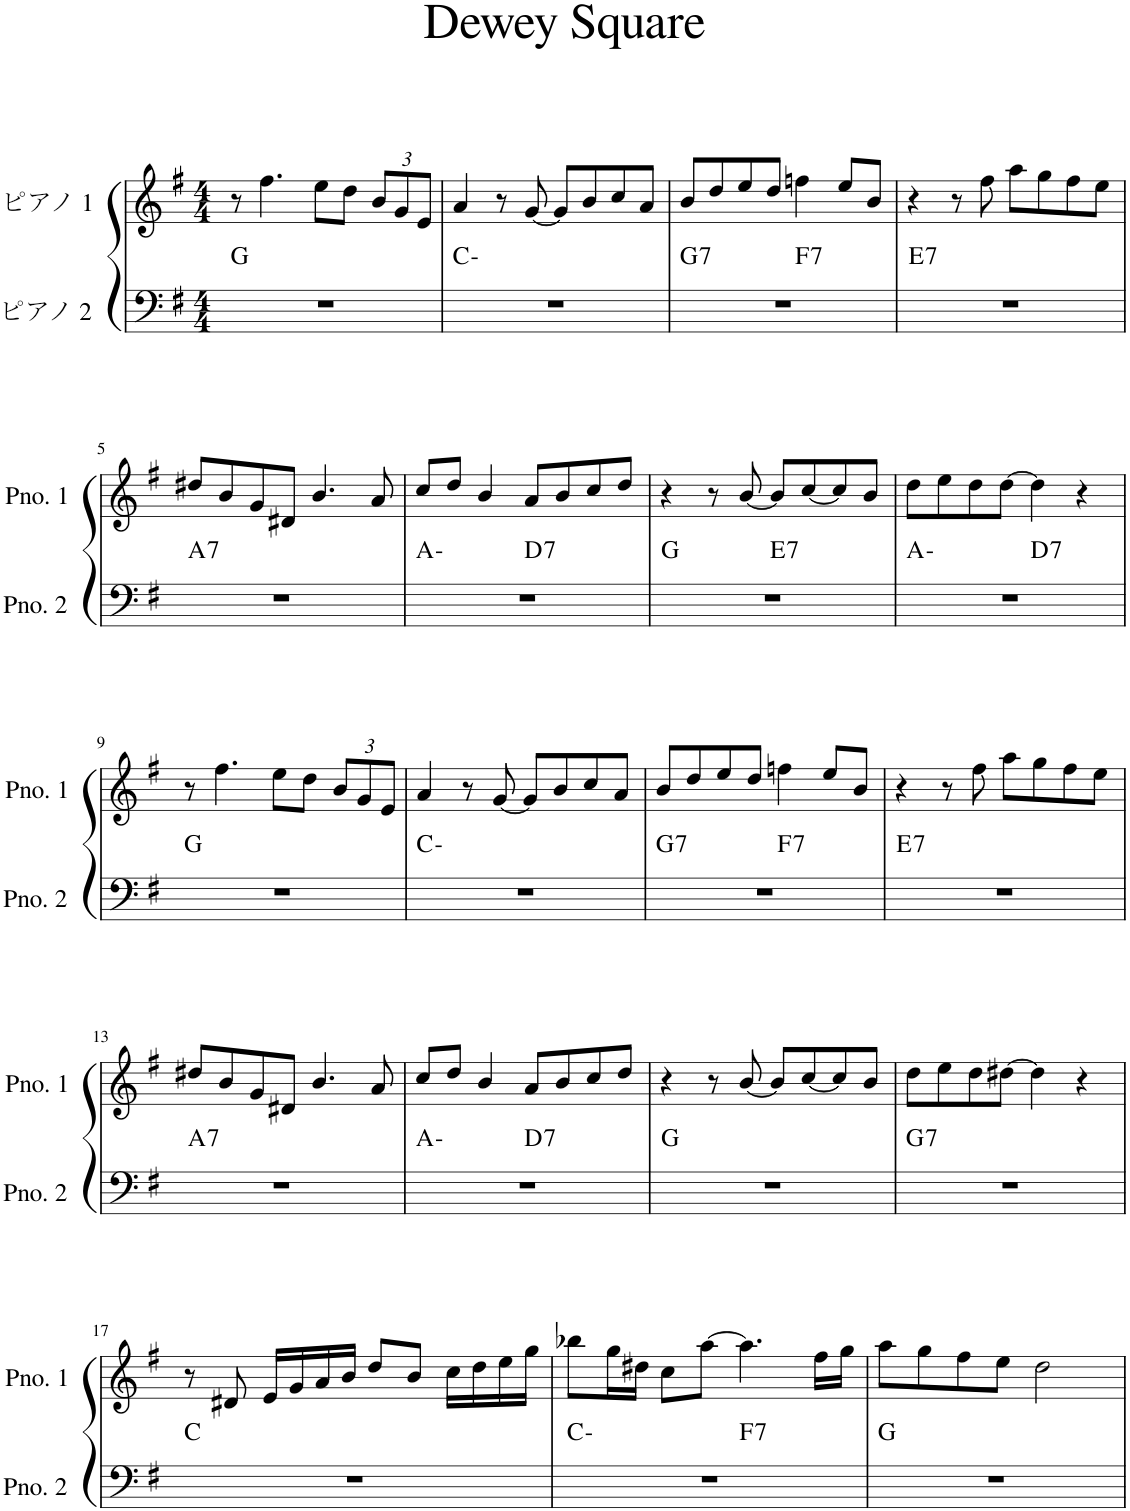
**kern	**harte	**kern
*part2	*part2	*part1
*staff2	*	*staff1
*I"ピアノ 2	*	*I"ピアノ 1
*clefF4	*	*clefG2
*k[f#]	*	*k[f#]
*M4/4	*	*M4/4
=1	=1	=1
1r	G:maj	8r
.	.	4.ff#\
.	.	8ee\L
.	.	8dd\J
*	*	*Xbrackettup
.	.	12b/L
.	.	12g/
.	.	12e/J
=2	=2	=2
1r	C:min	4a/
.	.	8r
.	.	[8g/
.	.	8g/L]
.	.	8b/
.	.	8cc/
.	.	8a/J
=3	=3	=3
!	!LO:H:kt=7	!
*^	*	*
1r	2ryy	G:7	8b/L
.	.	.	8dd/
.	.	.	8ee/
.	.	.	8dd/J
!	!	!LO:H:kt=7	!
.	2ryy	F:7	4ffn\
.	.	.	8ee/L
.	.	.	8b/J
=4	=4	=4	=4
!	!	!LO:H:kt=7	!
*v	*v	*	*
1r	E:7	4r
.	.	8r
.	.	8ff#\
.	.	8aa\L
.	.	8gg\
.	.	8ff#\
.	.	8ee\J
!!LO:LB:g=z
=5	=5	=5
!	!LO:H:kt=7	!
1r	A:7	8dd#X/L
.	.	8b/
.	.	8g/
.	.	8d#X/J
.	.	4.b/
.	.	8a/
=6	=6	=6
*^	*	*
1r	2ryy	A:min	8cc/L
.	.	.	8dd/J
.	.	.	4b/
!	!	!LO:H:kt=7	!
.	2ryy	D:7	8a/L
.	.	.	8b/
.	.	.	8cc/
.	.	.	8dd/J
=7	=7	=7	=7
1r	2ryy	G:maj	4r
.	.	.	8r
.	.	.	[8b/
!	!	!LO:H:kt=7	!
.	2ryy	E:7	8b/L]
.	.	.	[8cc/
.	.	.	8cc/]
.	.	.	8b/J
=8	=8	=8	=8
1r	2ryy	A:min	8dd\L
.	.	.	8ee\
.	.	.	8dd\
.	.	.	[8dd\J
!	!	!LO:H:kt=7	!
.	2ryy	D:7	4dd\]
.	.	.	4r
*v	*v	*	*
!!LO:LB:g=z
=9	=9	=9
1r	G:maj	8r
.	.	4.ff#\
.	.	8ee\L
.	.	8dd\J
.	.	12b/L
.	.	12g/
.	.	12e/J
=10	=10	=10
1r	C:min	4a/
.	.	8r
.	.	[8g/
.	.	8g/L]
.	.	8b/
.	.	8cc/
.	.	8a/J
=11	=11	=11
!	!LO:H:kt=7	!
*^	*	*
1r	2ryy	G:7	8b/L
.	.	.	8dd/
.	.	.	8ee/
.	.	.	8dd/J
!	!	!LO:H:kt=7	!
.	2ryy	F:7	4ffn\
.	.	.	8ee/L
.	.	.	8b/J
=12	=12	=12	=12
!	!	!LO:H:kt=7	!
*v	*v	*	*
1r	E:7	4r
.	.	8r
.	.	8ff#\
.	.	8aa\L
.	.	8gg\
.	.	8ff#\
.	.	8ee\J
!!LO:LB:g=z
=13	=13	=13
!	!LO:H:kt=7	!
1r	A:7	8dd#X/L
.	.	8b/
.	.	8g/
.	.	8d#X/J
.	.	4.b/
.	.	8a/
=14	=14	=14
*^	*	*
1r	2ryy	A:min	8cc/L
.	.	.	8dd/J
.	.	.	4b/
!	!	!LO:H:kt=7	!
.	2ryy	D:7	8a/L
.	.	.	8b/
.	.	.	8cc/
.	.	.	8dd/J
*v	*v	*	*
=15	=15	=15
1r	G:maj	4r
.	.	8r
.	.	[8b/
.	.	8b/L]
.	.	[8cc/
.	.	8cc/]
.	.	8b/J
=16	=16	=16
!	!LO:H:kt=7	!
1r	G:7	8dd\L
.	.	8ee\
.	.	8dd\
.	.	[8dd#X\J
.	.	4dd#\]
.	.	4r
!!LO:LB:g=z
=17	=17	=17
1r	C:maj	8r
.	.	8d#X/
.	.	16e/LL
.	.	16g/
.	.	16a/
.	.	16b/JJ
.	.	8dd/L
.	.	8b/J
.	.	16cc\LL
.	.	16dd\
.	.	16ee\
.	.	16gg\JJ
=18	=18	=18
*^	*	*
1r	2ryy	C:min	8bb-X\L
.	.	.	16gg\L
.	.	.	16dd#X\JJ
.	.	.	8cc\L
.	.	.	[8aa\J
!	!	!LO:H:kt=7	!
.	2ryy	F:7	4.aa\]
.	.	.	16ff#\LL
.	.	.	16gg\JJ
*v	*v	*	*
=19	=19	=19
1r	G:maj	8aa\L
.	.	8gg\
.	.	8ff#\
.	.	8ee\J
.	.	2dd\
=	=	=
*-	*-	*-
